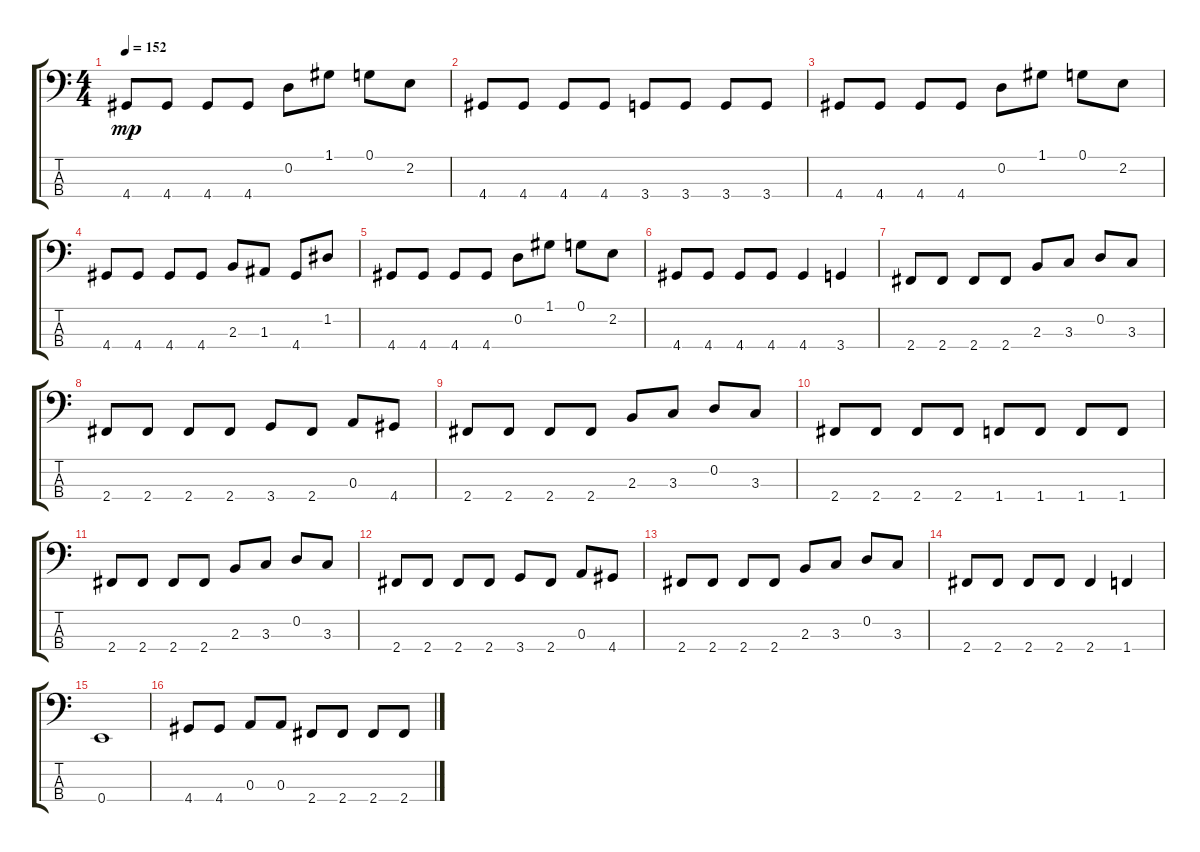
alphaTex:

\track "" {instrument electricbasspick}
\staff {score tabs}
\tuning (G2 D2 A1 E1) {hide}
\ts (4 4)
\tempo 152
\clef f4
\ks c
4.4.8{dy mp} 4.4.8 4.4.8 4.4.8 0.2.8 1.1.8 0.1.8 2.2.8 |
4.4.8 4.4.8 4.4.8 4.4.8 3.4.8 3.4.8 3.4.8 3.4.8 |
4.4.8 4.4.8 4.4.8 4.4.8 0.2.8 1.1.8 0.1.8 2.2.8 |
4.4.8 4.4.8 4.4.8 4.4.8 2.3.8 1.3.8 4.4.8 1.2.8 |
4.4.8 4.4.8 4.4.8 4.4.8 0.2.8 1.1.8 0.1.8 2.2.8 |
4.4.8 4.4.8 4.4.8 4.4.8 4.4.4 3.4.4 |
2.4.8 2.4.8 2.4.8 2.4.8 2.3.8 3.3.8 0.2.8 3.3.8 |
2.4.8 2.4.8 2.4.8 2.4.8 3.4.8 2.4.8 0.3.8 4.4.8 |
2.4.8 2.4.8 2.4.8 2.4.8 2.3.8 3.3.8 0.2.8 3.3.8 |
2.4.8 2.4.8 2.4.8 2.4.8 1.4.8 1.4.8 1.4.8 1.4.8 |
2.4.8 2.4.8 2.4.8 2.4.8 2.3.8 3.3.8 0.2.8 3.3.8 |
2.4.8 2.4.8 2.4.8 2.4.8 3.4.8 2.4.8 0.3.8 4.4.8 |
2.4.8 2.4.8 2.4.8 2.4.8 2.3.8 3.3.8 0.2.8 3.3.8 |
2.4.8 2.4.8 2.4.8 2.4.8 2.4.4 1.4.4 |
0.4.1 |
4.4.8 4.4.8 0.3.8 0.3.8 2.4.8 2.4.8 2.4.8 2.4.8
